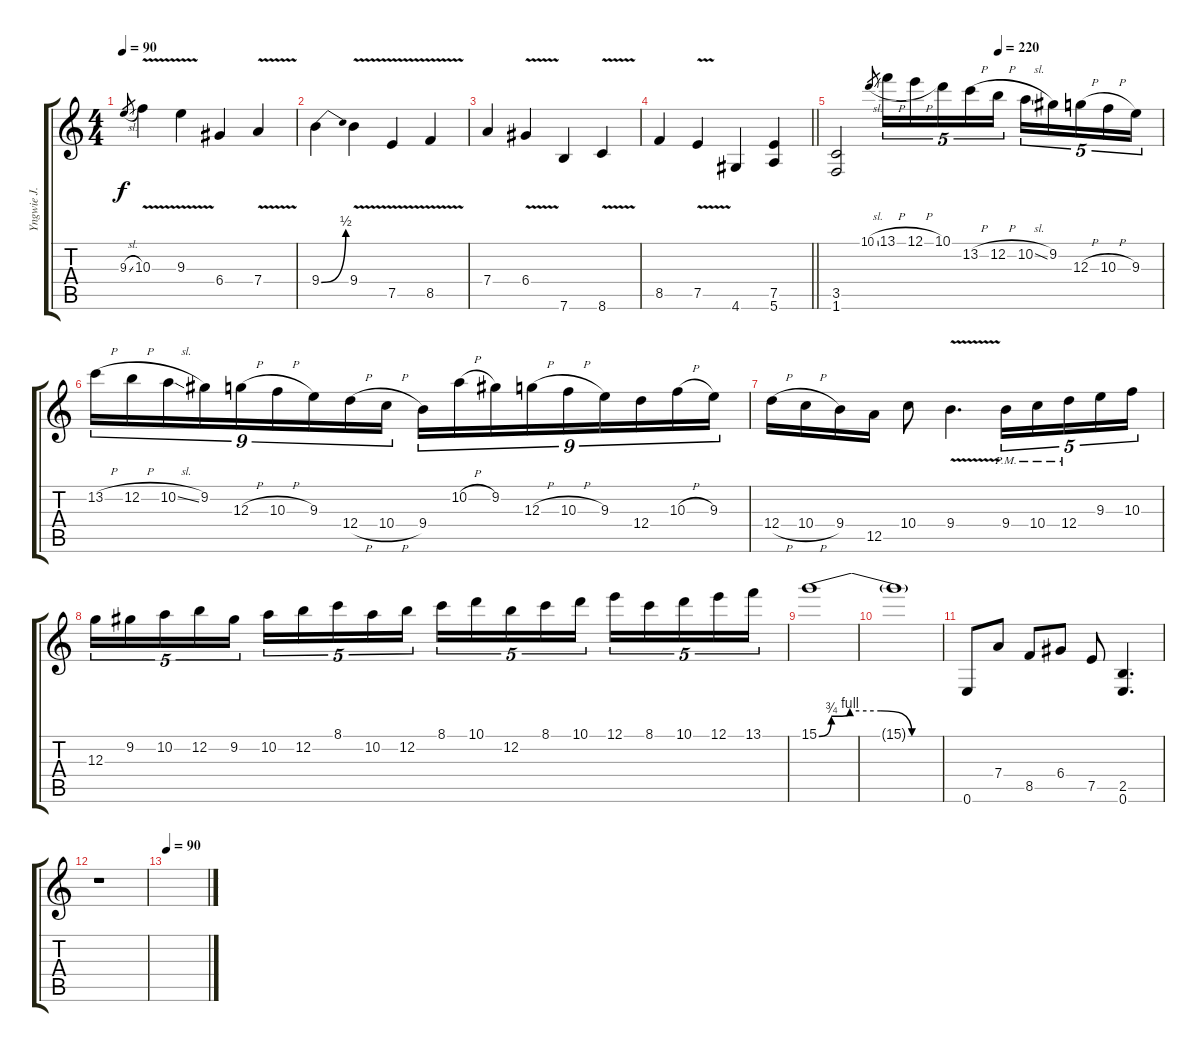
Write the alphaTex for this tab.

\track ("Yngwie J. Malmsteen (Guitar I)" "Yngwie J. ") {instrument overdrivenguitar}
\staff {score tabs}
\tuning (E4 B3 G3 D3 A2 E2) {hide}
\ts (4 4)
\tempo 90
\clef g2
\ks c
9.3{sl}.8{gr dy f} 10.3{v}.4 9.3{v}.4 6.4.4 7.4{v}.4 |
9.4{be (bend 0 0 60 2)}.4 9.4{v}.4 7.5{v}.4 8.5{v}.4 |
7.4.4 6.4{v}.4 7.6.4 8.6{v}.4 |
\barLineRight lightlight
8.5.4 7.5{v}.4 4.6.4 (7.5 5.6).4 |
\tempo (220 0.5)
(3.5 1.6).2 10.1{sl}.8{gr} 13.1{h}.16{tu (5 4) volume 14} 12.1{h}.16{tu (5 4)} 10.1.16{tu (5 4)} 13.2{h}.16{tu (5 4)} 12.2{h}.16{tu (5 4)} 10.2{sl}.16{tu (5 4)} 9.2.16{tu (5 4)} 12.3{h}.16{tu (5 4)} 10.3{h}.16{tu (5 4)} 9.3.16{tu (5 4)} |
13.2{h}.16{tu (9 8)} 12.2{h}.16{tu (9 8)} 10.2{sl}.16{tu (9 8)} 9.2.16{tu (9 8)} 12.3{h}.16{tu (9 8)} 10.3{h}.16{tu (9 8)} 9.3.16{tu (9 8)} 12.4{h}.16{tu (9 8)} 10.4{h}.16{tu (9 8)} 9.4.16{tu (9 8)} 10.2{h}.16{tu (9 8)} 9.2.16{tu (9 8)} 12.3{h}.16{tu (9 8)} 10.3{h}.16{tu (9 8)} 9.3.16{tu (9 8)} 12.4.16{tu (9 8)} 10.3{h}.16{tu (9 8)} 9.3.16{tu (9 8)} |
12.4{h}.16 10.4{h}.16 9.4.16 12.5.16 10.4.8 9.4{v}.4{d} 9.4{pm}.16{tu (5 4)} 10.4{pm}.16{tu (5 4)} 12.4{pm}.16{tu (5 4)} 9.3.16{tu (5 4)} 10.3.16{tu (5 4)} |
12.3.16{tu (5 4)} 9.2.16{tu (5 4)} 10.2.16{tu (5 4)} 12.2.16{tu (5 4)} 9.2.16{tu (5 4)} 10.2.16{tu (5 4)} 12.2.16{tu (5 4)} 8.1.16{tu (5 4)} 10.2.16{tu (5 4)} 12.2.16{tu (5 4)} 8.1.16{tu (5 4)} 10.1.16{tu (5 4)} 12.2.16{tu (5 4)} 8.1.16{tu (5 4)} 10.1.16{tu (5 4)} 12.1.16{tu (5 4)} 8.1.16{tu (5 4)} 10.1.16{tu (5 4)} 12.1.16{tu (5 4)} 13.1.16{tu (5 4)} |
15.1{be (custom 0 0 6 3 15 4 30 4 45 0 60 0)}.1 |
15.1{t}.1 |
0.6.8 7.4.8 8.5.8 6.4.8 7.5.8 (2.5 0.6).4{d} |
r.1 |
\tempo 90
